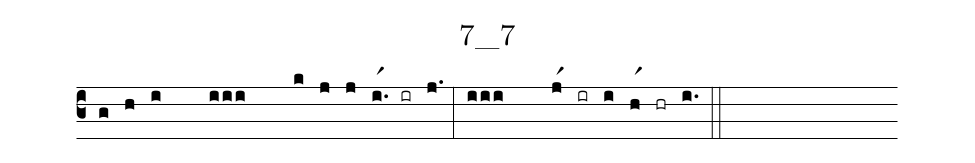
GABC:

name: 7_7;
%%
(c3) (g)(h)(i//////////) (iii//////////) (k)(j)(j) (i.r1)(ir)(j.) (:) (iii//////////)  (jr1) (ir)(i) (hr1)(hr) (i.) (::)
